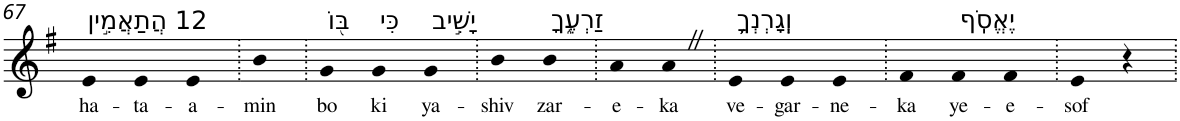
**kern	**text
*part1	*part1
*staff1	*staff1
*I"Piano	*
*I'Pno	*
!!LO:PB:g=z
*clefG2	*
*k[f#]	*
*G:	*
=67	=67
!LO:TX:a:t=12 הֲתַאֲמִ֣ין	!
!	!LO:LY:b
4e	ha-
!	!LO:LY:b
4e	-ta-
!	!LO:LY:b
4e	-a-
=68.	=68.
!	!LO:LY:b
4b	-min
=69.	=69.
!LO:TX:a:t=בּ֭וֹ	!
!	!LO:LY:b
4g	bo
!LO:TX:a:t=כִּי	!
!	!LO:LY:b
4g	ki
!LO:TX:a:t=יָשִׁ֣יב	!
!	!LO:LY:b
4g	ya-
=70.	=70.
!	!LO:LY:b
4b	-shiv
!LO:TX:a:t=זַרְעֶ֑ךָ	!
!	!LO:LY:b
4b	zar-
=71.	=71.
!	!LO:LY:b
4a	-e-
!	!LO:LY:b
4aZ	-ka
=72.	=72.
!LO:TX:a:t=וְֽגָרְנְךָ֥	!
!	!LO:LY:b
4e	ve-
!	!LO:LY:b
4e	-gar-
!	!LO:LY:b
4e	-ne-
=73.	=73.
!	!LO:LY:b
4f#	-ka
!LO:TX:a:t=יֶאֱסֹֽף	!
!	!LO:LY:b
4f#	ye-
!	!LO:LY:b
4f#	-e-
=74.	=74.
!	!LO:LY:b
4e	-sof
4r	.
=.	=.
*-	*-
